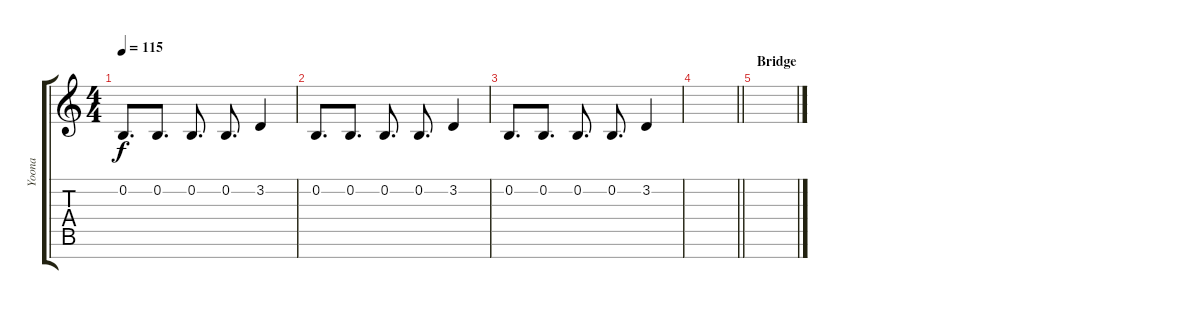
\track ("Yoona" "Yoona") {instrument altosax}
\staff {score tabs}
\tuning (E4 B3 G3 D3 A2 E2 B1) {hide}
\ts (4 4)
\tempo 115
\clef g2
\ks c
0.2.8{d dy f} 0.2.8{d} 0.2.8{d} 0.2.8{d} 3.2.4 |
0.2.8{d} 0.2.8{d} 0.2.8{d} 0.2.8{d} 3.2.4 |
0.2.8{d} 0.2.8{d} 0.2.8{d} 0.2.8{d} 3.2.4 |
\barLineRight lightlight
|
\section ("" "Bridge")
